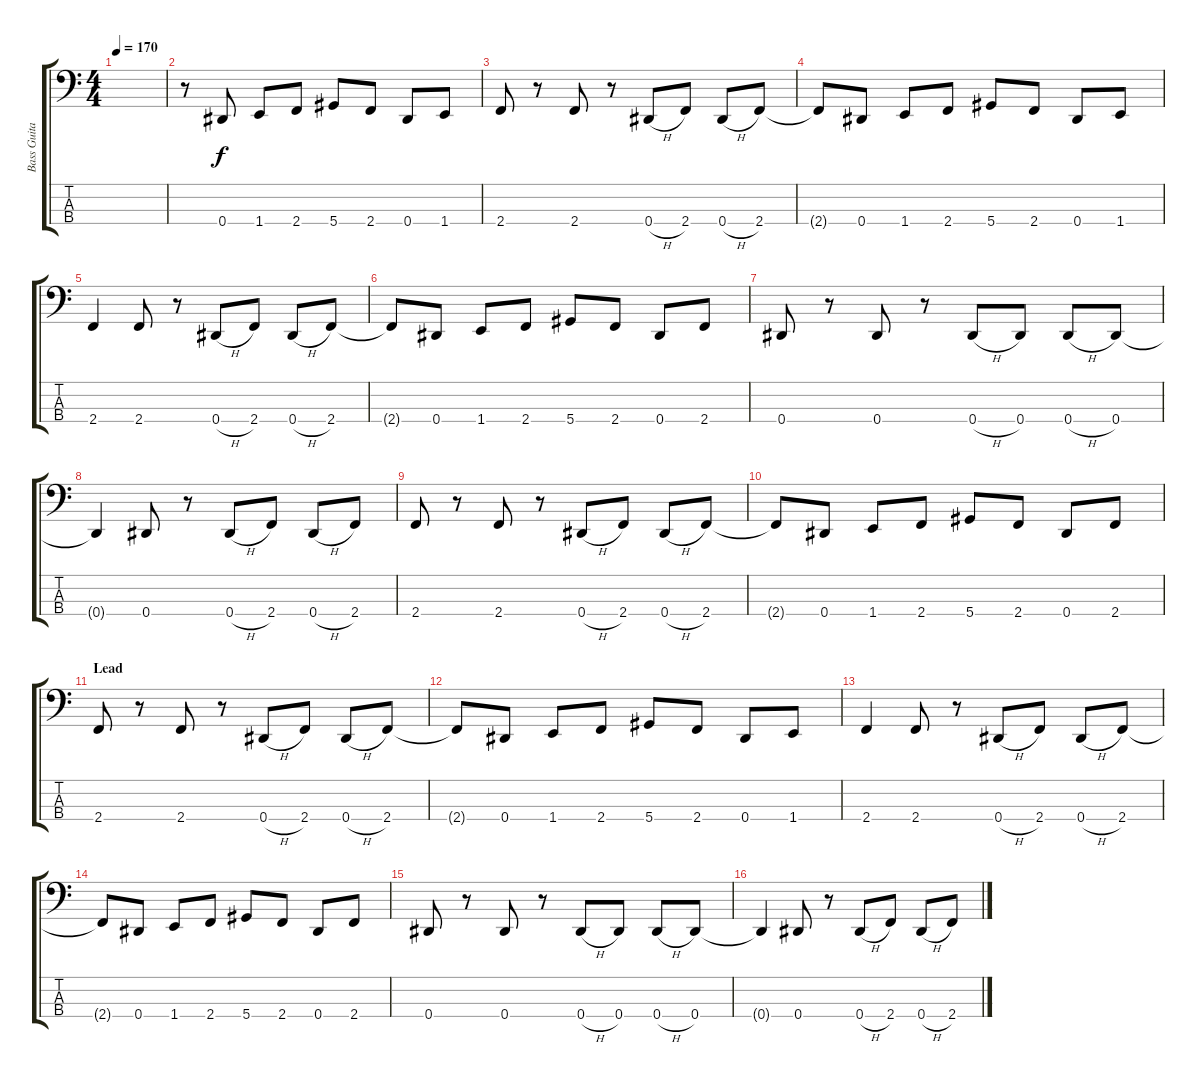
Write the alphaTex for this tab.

\track ("Bass Guitar" "Bass Guita") {instrument electricbassfinger}
\staff {score tabs}
\tuning (Gb2 Db2 Ab1 Eb1) {hide}
\ts (4 4)
\tempo 170
\clef f4
\ks c
|
r.8 0.4.8 1.4.8 2.4.8 5.4.8 2.4.8 0.4.8 1.4.8 |
2.4.8 r.8 2.4.8 r.8 0.4{h}.8 2.4.8 0.4{h}.8 2.4.8 |
2.4{t}.8 0.4.8 1.4.8 2.4.8 5.4.8 2.4.8 0.4.8 1.4.8 |
2.4.4 2.4.8 r.8 0.4{h}.8 2.4.8 0.4{h}.8 2.4.8 |
2.4{t}.8 0.4.8 1.4.8 2.4.8 5.4.8 2.4.8 0.4.8 2.4.8 |
0.4.8 r.8 0.4.8 r.8 0.4{h}.8 0.4.8 0.4{h}.8 0.4.8 |
0.4{t}.4 0.4.8 r.8 0.4{h}.8 2.4.8 0.4{h}.8 2.4.8 |
2.4.8 r.8 2.4.8 r.8 0.4{h}.8 2.4.8 0.4{h}.8 2.4.8 |
2.4{t}.8 0.4.8 1.4.8 2.4.8 5.4.8 2.4.8 0.4.8 2.4.8 |
\section ("" "Lead")
2.4.8 r.8 2.4.8 r.8 0.4{h}.8 2.4.8 0.4{h}.8 2.4.8 |
2.4{t}.8 0.4.8 1.4.8 2.4.8 5.4.8 2.4.8 0.4.8 1.4.8 |
2.4.4 2.4.8 r.8 0.4{h}.8 2.4.8 0.4{h}.8 2.4.8 |
2.4{t}.8 0.4.8 1.4.8 2.4.8 5.4.8 2.4.8 0.4.8 2.4.8 |
0.4.8 r.8 0.4.8 r.8 0.4{h}.8 0.4.8 0.4{h}.8 0.4.8 |
0.4{t}.4 0.4.8 r.8 0.4{h}.8 2.4.8 0.4{h}.8 2.4.8
